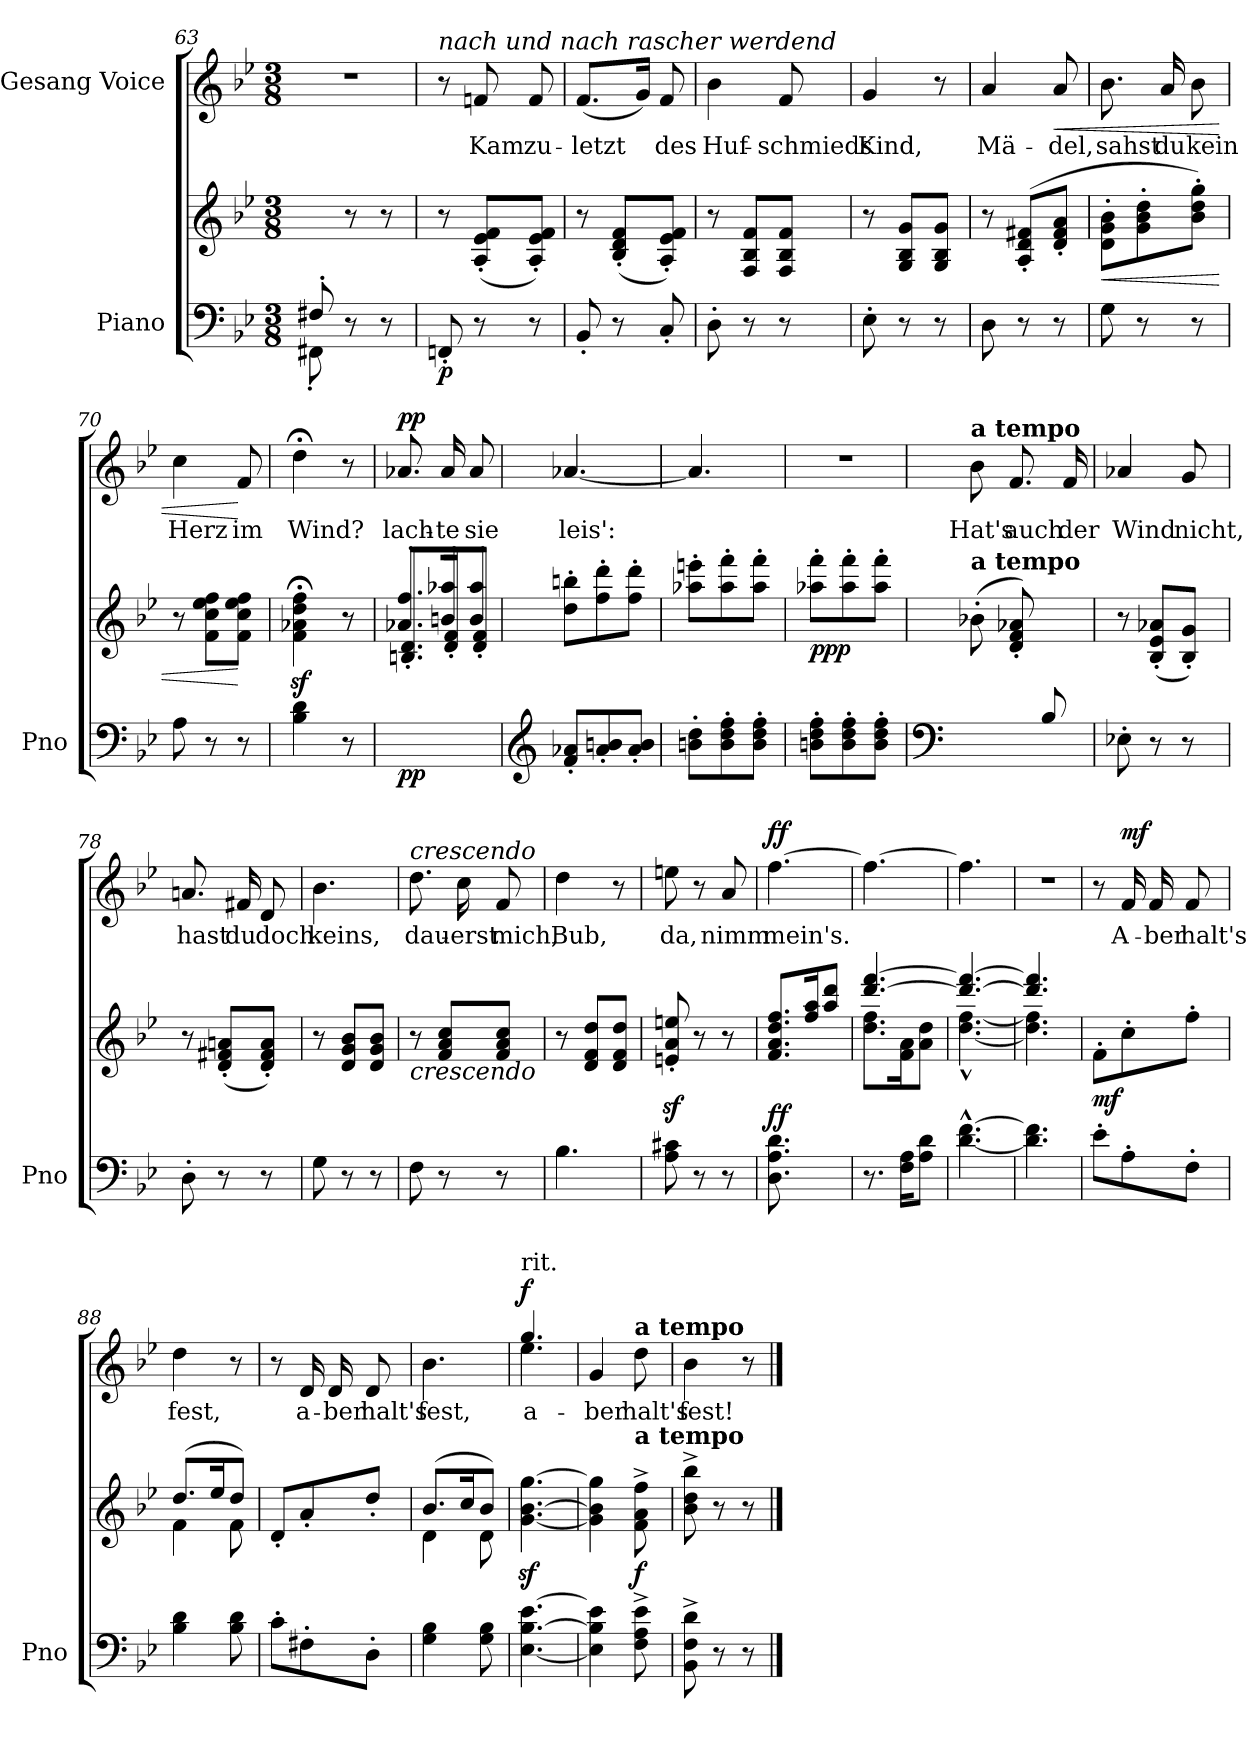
**kern	**kern	**dynam	**kern	**text	**dynam
*part2	*part2	*part2	*part1	*part1	*part1
*staff3	*staff2	*staff2/3	*staff1	*staff1	*staff1
*I"Piano	*	*	*I"Gesang Voice	*	*
*I'Pno	*	*	*	*	*
*clefF4	*clefG2	*	*clefG2	*	*
*k[b-e-]	*k[b-e-]	*	*k[b-e-]	*	*
*M3/8	*M3/8	*	*M3/8	*	*
=63	=63	=63	=63	=63	=63
*^	*	*	*	*	*
8F#X'>/	8FF#X'<\	8ryy	.	4.r	.	.
4ryy	8r	8r	.	.	.	.
.	8r	8r	.	.	.	.
=64	=64	=64	=64	=64	=64	=64
!	!	!	!	!LO:TX:a:i:t=nach und nach rascher werdend	!	!
!	!	!	!LO:DY:b=2	!	!	!
*v	*v	*	*	*	*	*
8FFn'/	8r	p	8r	.	.
8r	(8A/' 8e-/' 8f/'L	.	8fn/	Kam	.
8r	8A/' 8e-/' 8f/'J)	.	8f/	zu-	.
=65	=65	=65	=65	=65	=65
8BB-'/	8r	.	(8.f/L	-letzt	.
8r	(8B-/' 8d/' 8f/'L	.	.	.	.
.	.	.	16g/Jk)	.	.
8C'/	8A/' 8e-/' 8f/'J)	.	8f/	des	.
=66	=66	=66	=66	=66	=66
8D'\	8r	.	4b-\	Huf-	.
8r	8F/ 8B-/ 8f/L	.	.	.	.
8r	8F/ 8B-/ 8f/J	.	8f/	-schmieds	.
=67	=67	=67	=67	=67	=67
8E-'\	8r	.	4g/	Kind,	.
8r	8G/ 8B-/ 8g/L	.	.	.	.
8r	8G/ 8B-/ 8g/J	.	8r	.	.
=68	=68	=68	=68	=68	=68
8D\	8r	.	4a/	Mä-	.
8r	(8A/'> 8d/'> 8f#X/'>L	.	.	.	.
!	!	!	!	!	!LO:HP:b
8r	8d/'> 8f#/'> 8a/'>J	.	8a/	-del,	<
=69	=69	=69	=69	=69	=69
!	!	!LO:HP:b	!	!	!
8G\	8d\' 8g\' 8b-\'L	<	8.b-\	sahst	.
8r	8g\' 8b-\' 8dd\'	.	.	.	.
.	.	.	16a/	du	.
8r	8b-\' 8dd\' 8gg\'J)	.	8b-\	kein	.
=70	=70	=70	=70	=70	=70
8A\	8r	.	4cc\	Herz	.
8r	8f\ 8cc\ 8ee-\ 8ff\L	.	.	.	.
8r	8f\ 8cc\ 8ee-\ 8ff\J	[	8f/	im	[
=71	=71	=71	=71	=71	=71
4B-\ 4d\	4f\z<;< 4a-X\z<;< 4dd\z<;< 4ff\z<;<	.	4dd;<\	Wind?	.
8r	8r	.	8r	.	.
=72	=72	=72	=72	=72	=72
*	*^	*	*	*	*
!	!	!	!LO:DY:b=2	!	!	!LO:DY:a
4.ryy	8.a-X/'> 8.ff/'>L	8.Bn/'< 8.d/'<L	pp	8.a-X/	lach-	pp
.	16bn/'> 16aa-X/'>K	16d/'< 16f/'<K	.	16a-/	-te	.
.	8b/'> 8aa-/'>J	8d/'< 8f/'<J	.	8a-/	sie	.
*	*v	*v	*	*	*	*
=73	=73	=73	=73	=73	=73
*clefG2	*	*	*	*	*
8f/' 8a-X/'L	8dd\' 8bbn\'L	.	[4.a-X/	leis':	.
8a-/' 8bn/'	8ff\' 8ddd\'	.	.	.	.
8a-/' 8b/'J	8ff\' 8ddd\'J	.	.	.	.
=74	=74	=74	=74	=74	=74
8bn\' 8dd\'L	8aa-X\' 8eeen\'L	.	4.a-/]	.	.
8b\' 8dd\' 8ff\'	8aa-\' 8fff\'	.	.	.	.
8b\' 8dd\' 8ff\'J	8aa-\' 8fff\'J	.	.	.	.
=75	=75	=75	=75	=75	=75
!	!	!LO:DY:b	!	!	!
8bn\' 8dd\' 8ff\'L	8aa-X\' 8fff\'L	ppp	4.r	.	.
8b\' 8dd\' 8ff\'	8aa-\' 8fff\'	.	.	.	.
8b\' 8dd\' 8ff\'J	8aa-\' 8fff\'J	.	.	.	.
=76	=76	=76	=76	=76	=76
*clefF4	*	*	*	*	*
*^	*	*	*	*	*
!	!	!	!	!LO:TX:a:B:t=a tempo	!	!
!	!	!LO:TX:a:B:t=a tempo	!	!	!	!
4ryy	4.ryy	(8b-X'\	.	8b-\	Hat's	.
.	.	8d/'> 8f/'> 8a-X/'>)	.	8.f/	auch	.
8B-/	.	8ryy	.	.	.	.
.	.	.	.	16f/	der	.
*v	*v	*	*	*	*	*
=77	=77	=77	=77	=77	=77
8E-X'\	8r	.	4a-X/	Wind	.
8r	(8B-/' 8e-/' 8a-X/'L	.	.	.	.
8r	8B-/' 8g/'J)	.	8g/	nicht,	.
=78	=78	=78	=78	=78	=78
8D'\	8r	.	8.an/	hast	.
8r	(8d/' 8f#X/' 8an/'L	.	.	.	.
.	.	.	16f#X/	du	.
8r	8d/' 8f#/' 8a/'J)	.	8d/	doch	.
=79	=79	=79	=79	=79	=79
8G\	8r	.	4.b-\	keins,	.
8r	8d/ 8g/ 8b-/L	.	.	.	.
8r	8d/ 8g/ 8b-/J	.	.	.	.
=80	=80	=80	=80	=80	=80
!	!	!	!LO:TX:a:i:t=crescendo	!	!
!	!LO:TX:b:i:t=crescendo	!	!	!	!
8F\	8r	.	8.dd\	dau-	.
8r	8f/ 8a/ 8cc/L	.	.	.	.
.	.	.	16cc\	-erst	.
8r	8f/ 8a/ 8cc/J	.	8f/	mich,	.
=81	=81	=81	=81	=81	=81
4.B-\	8r	.	4dd\	Bub,	.
.	8d/ 8f/ 8dd/L	.	.	.	.
.	8d/ 8f/ 8dd/J	.	8r	.	.
=82	=82	=82	=82	=82	=82
8A\ 8c#X\	8en/z<' 8a/z<' 8een/z<'	.	8een\	da,	.
8r	8r	.	8r	.	.
8r	8r	.	8a/	nimm	.
=83	=83	=83	=83	=83	=83
*	*^	*	*	*	*
!	!	!	!LO:DY:b	!	!	!LO:DY:a
8.D\ 8.A\ 8.d\L	8.f/ 8.a/ 8.dd/ 8.ff/L	8.ryy	ff	[4.ff\	mein's.	ff
8.ryy	16ff/ 16aa/K	16f\ 16a\K	.	.	.	.
.	8aa/ 8ddd/J	8a\ 8dd\J	.	.	.	.
=84	=84	=84	=84	=84	=84	=84
8.r	[4.ddd/ [4.fff/	8.dd\ 8.ff\L	.	4.ff\_	.	.
16F\ 16A\KL	.	16f\ 16a\K	.	.	.	.
8A\ 8d\J	.	8a\ 8dd\J	.	.	.	.
=85	=85	=85	=85	=85	=85	=85
[4.d\^^ [4.f\^^	4.ddd/_ 4.fff/_	[4.dd\^^ [4.ff\^^	.	4.ff\]	.	.
=86	=86	=86	=86	=86	=86	=86
4.d\] 4.f\]	4.ddd/] 4.fff/]	4.dd\] 4.ff\]	.	4.r	.	.
=87	=87	=87	=87	=87	=87	=87
!	!	!	!LO:DY:b	!	!	!
*	*v	*v	*	*	*	*
8e-'\L	8f'\L	mf	8r	.	.
!	!	!	!	!	!LO:DY:a
8A'\	8cc'\	.	16f/	A-	mf
.	.	.	16f/	-ber	.
8F'\J	8ff'\J	.	8f/	halt's	.
=88	=88	=88	=88	=88	=88
*	*^	*	*	*	*
4B-\ 4d\	(8.dd/L	4f\	.	4dd\	fest,	.
.	16ee-/K	.	.	.	.	.
8B-\ 8d\	8dd/J)	8f\	.	8r	.	.
*	*v	*v	*	*	*	*
=89	=89	=89	=89	=89	=89
8c'\L	8d'/L	.	8r	.	.
8F#X'\	8a'/	.	16d/	a-	.
.	.	.	16d/	-ber	.
8D'\J	8dd'/J	.	8d/	halt's	.
=90	=90	=90	=90	=90	=90
*	*^	*	*	*	*
4G\ 4B-\	(8.b-/L	4d\	.	4.b-\	fest,	.
.	16cc/K	.	.	.	.	.
8G\ 8B-\	8b-/J)	8d\	.	.	.	.
=91	=91	=91	=91	=91	=91	=91
*	*	*	*	*^	*	*
!	!	!	!	!LO:TX:a:t=rit.	!	!	!
!	!LO:TX:a:i:t=ritard.	!	!	!	!	!	!
!	!	!	!	!	!	!	!LO:DY:a
*	*v	*v	*	*	*	*	*
[4.E-\ [4.B-\ [4.e-\	[4.g\z< [4.b-\z< [4.gg\z<	.	4.gg/	4.ee-\	a-	f
*	*	*	*v	*v	*	*
=92	=92	=92	=92	=92	=92
4E-\] 4B-\] 4e-\]	4g\] 4b-\] 4gg\]	.	4g/	-ber	.
!	!	!	!LO:TX:a:B:t=a tempo	!	!
!	!LO:TX:a:B:t=a tempo	!	!	!	!
!	!	!LO:DY:b	!	!	!
8F\^ 8A\^ 8e-\^	8f\^ 8a\^ 8ff\^	f	8dd\	halt's	.
=93	=93	=93	=93	=93	=93
8BB-\^ 8F\^ 8d\^	8b-\^ 8dd\^ 8bb-\^	.	4b-\	fest!	.
8r	8r	.	.	.	.
8r	8r	.	8r	.	.
==	==	==	==	==	==
*-	*-	*-	*-	*-	*-
